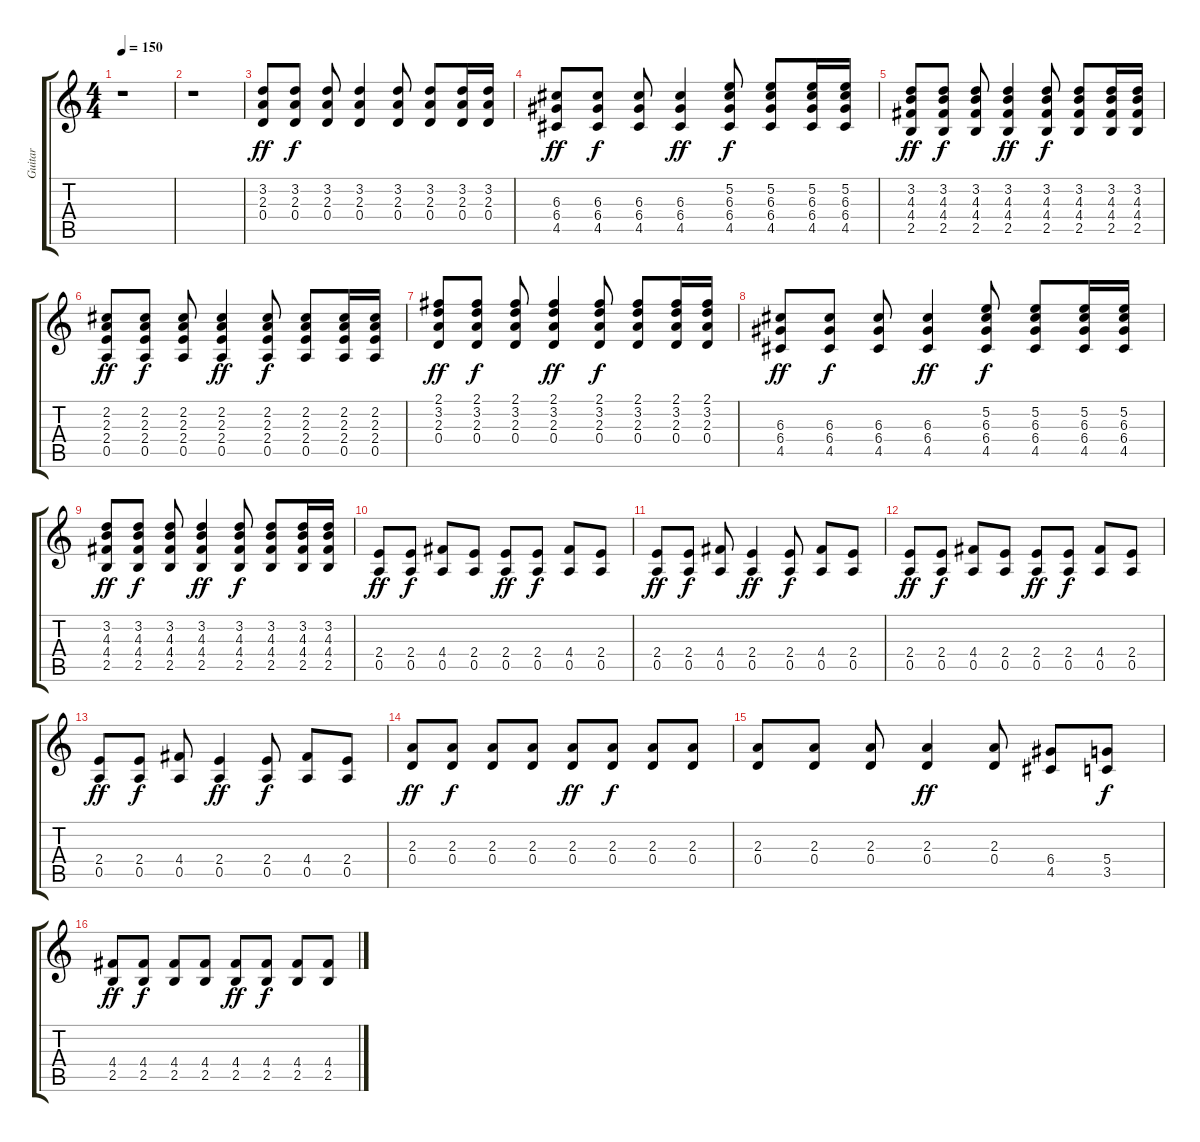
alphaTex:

\track ("Guitar" "Guitar") {instrument distortionguitar}
\staff {score tabs}
\tuning (E4 B3 G3 D3 A2 E2) {hide}
\ts (4 4)
\tempo 150
\clef g2
\ks c
r.1{dy ff instrument distortionguitar} |
r.1 |
(3.2 2.3 0.4).8 (3.2 2.3 0.4).8{dy f} (3.2 2.3 0.4).8 (3.2 2.3 0.4).4 (3.2 2.3 0.4).8 (3.2 2.3 0.4).8 (3.2 2.3 0.4).16 (3.2 2.3 0.4).16 |
(6.3 6.4 4.5).8{dy ff} (6.3 6.4 4.5).8{dy f} (6.3 6.4 4.5).8 (6.3 6.4 4.5).4{dy ff} (5.2 6.3 6.4 4.5).8{dy f} (5.2 6.3 6.4 4.5).8 (5.2 6.3 6.4 4.5).16 (5.2 6.3 6.4 4.5).16 |
(3.2 4.3 4.4 2.5).8{dy ff} (3.2 4.3 4.4 2.5).8{dy f} (3.2 4.3 4.4 2.5).8 (3.2 4.3 4.4 2.5).4{dy ff} (3.2 4.3 4.4 2.5).8{dy f} (3.2 4.3 4.4 2.5).8 (3.2 4.3 4.4 2.5).16 (3.2 4.3 4.4 2.5).16 |
(2.2 2.3 2.4 0.5).8{dy ff} (2.2 2.3 2.4 0.5).8{dy f} (2.2 2.3 2.4 0.5).8 (2.2 2.3 2.4 0.5).4{dy ff} (2.2 2.3 2.4 0.5).8{dy f} (2.2 2.3 2.4 0.5).8 (2.2 2.3 2.4 0.5).16 (2.2 2.3 2.4 0.5).16 |
(2.1 3.2 2.3 0.4).8{dy ff} (2.1 3.2 2.3 0.4).8{dy f} (2.1 3.2 2.3 0.4).8 (2.1 3.2 2.3 0.4).4{dy ff} (2.1 3.2 2.3 0.4).8{dy f} (2.1 3.2 2.3 0.4).8 (2.1 3.2 2.3 0.4).16 (2.1 3.2 2.3 0.4).16 |
(6.3 6.4 4.5).8{dy ff} (6.3 6.4 4.5).8{dy f} (6.3 6.4 4.5).8 (6.3 6.4 4.5).4{dy ff} (5.2 6.3 6.4 4.5).8{dy f} (5.2 6.3 6.4 4.5).8 (5.2 6.3 6.4 4.5).16 (5.2 6.3 6.4 4.5).16 |
(3.2 4.3 4.4 2.5).8{dy ff} (3.2 4.3 4.4 2.5).8{dy f} (3.2 4.3 4.4 2.5).8 (3.2 4.3 4.4 2.5).4{dy ff} (3.2 4.3 4.4 2.5).8{dy f} (3.2 4.3 4.4 2.5).8 (3.2 4.3 4.4 2.5).16 (3.2 4.3 4.4 2.5).16 |
(2.4 0.5).8{dy ff} (2.4 0.5).8{dy f} (4.4 0.5).8 (2.4 0.5).8 (2.4 0.5).8{dy ff} (2.4 0.5).8{dy f} (4.4 0.5).8 (2.4 0.5).8 |
(2.4 0.5).8{dy ff} (2.4 0.5).8{dy f} (4.4 0.5).8 (2.4 0.5).4{dy ff} (2.4 0.5).8{dy f} (4.4 0.5).8 (2.4 0.5).8 |
(2.4 0.5).8{dy ff} (2.4 0.5).8{dy f} (4.4 0.5).8 (2.4 0.5).8 (2.4 0.5).8{dy ff} (2.4 0.5).8{dy f} (4.4 0.5).8 (2.4 0.5).8 |
(2.4 0.5).8{dy ff} (2.4 0.5).8{dy f} (4.4 0.5).8 (2.4 0.5).4{dy ff} (2.4 0.5).8{dy f} (4.4 0.5).8 (2.4 0.5).8 |
(2.3 0.4).8{dy ff} (2.3 0.4).8{dy f} (2.3 0.4).8 (2.3 0.4).8 (2.3 0.4).8{dy ff} (2.3 0.4).8{dy f} (2.3 0.4).8 (2.3 0.4).8 |
(2.3 0.4).8 (2.3 0.4).8 (2.3 0.4).8 (2.3 0.4).4{dy ff} (2.3 0.4).8 (6.4 4.5).8 (5.4 3.5).8{dy f} |
(4.4 2.5).8{dy ff} (4.4 2.5).8{dy f} (4.4 2.5).8 (4.4 2.5).8 (4.4 2.5).8{dy ff} (4.4 2.5).8{dy f} (4.4 2.5).8 (4.4 2.5).8
